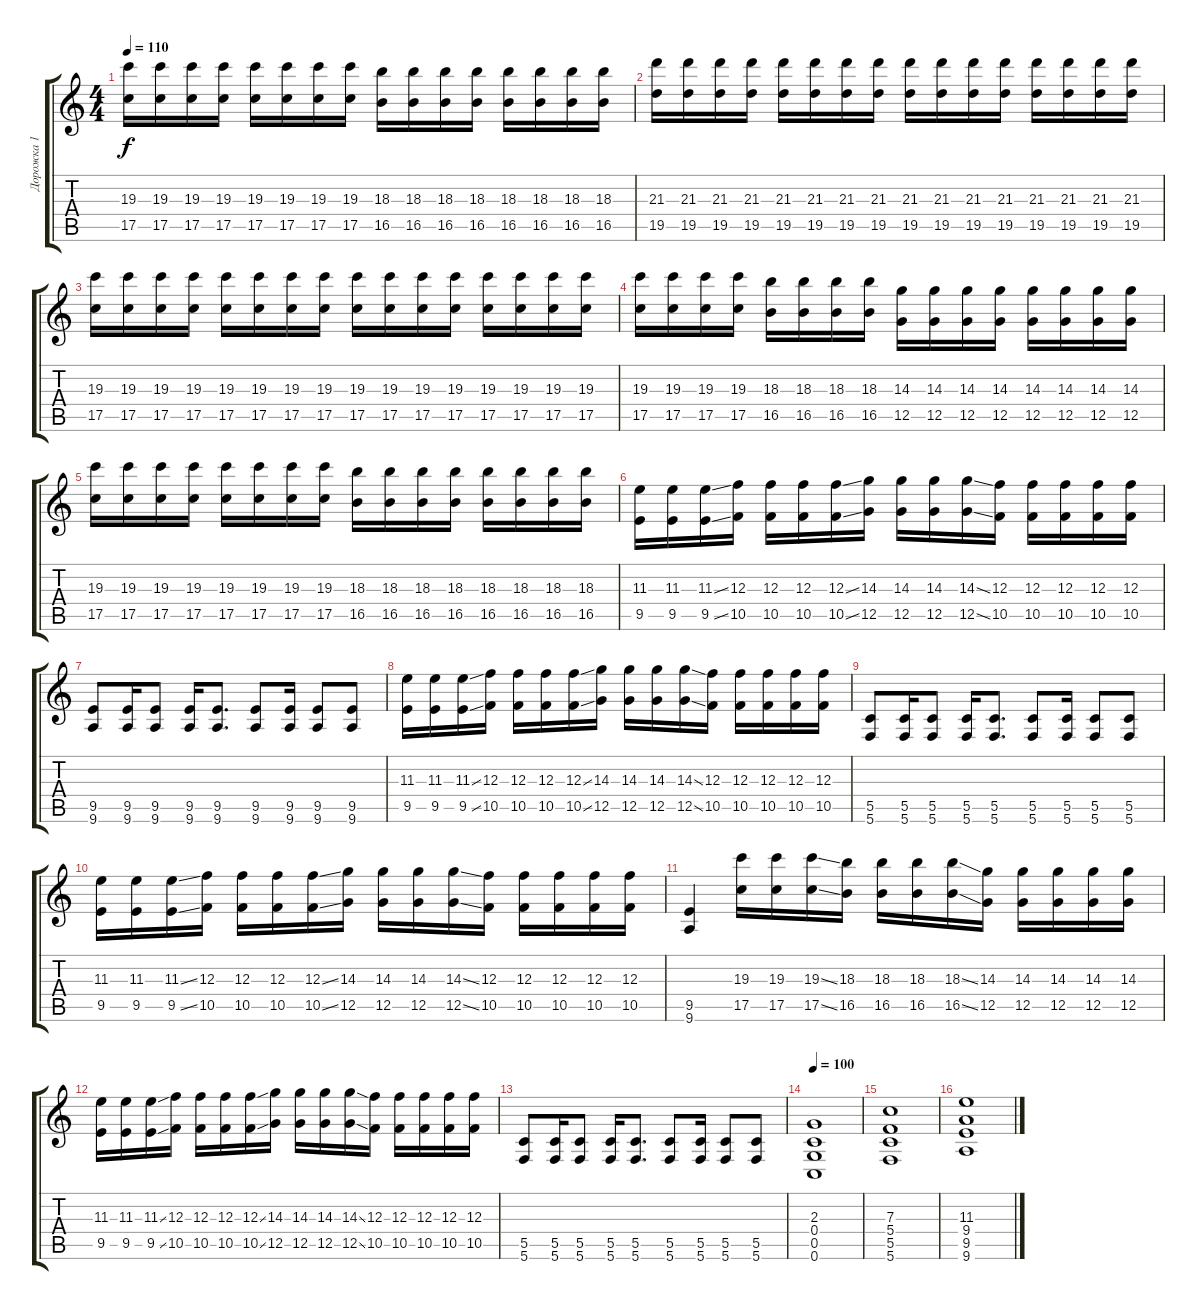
\track ("Дорожка 1" "Дорожка 1") {instrument distortionguitar}
\staff {score tabs}
\tuning (D4 A3 F3 C3 G2 C2) {hide}
\ts (4 4)
\tempo 110
\clef g2
\ks c
(19.3 17.5).16{dy f} (19.3 17.5).16 (19.3 17.5).16 (19.3 17.5).16 (19.3 17.5).16 (19.3 17.5).16 (19.3 17.5).16 (19.3 17.5).16 (18.3 16.5).16 (18.3 16.5).16 (18.3 16.5).16 (18.3 16.5).16 (18.3 16.5).16 (18.3 16.5).16 (18.3 16.5).16 (18.3 16.5).16 |
(21.3 19.5).16 (21.3 19.5).16 (21.3 19.5).16 (21.3 19.5).16 (21.3 19.5).16 (21.3 19.5).16 (21.3 19.5).16 (21.3 19.5).16 (21.3 19.5).16 (21.3 19.5).16 (21.3 19.5).16 (21.3 19.5).16 (21.3 19.5).16 (21.3 19.5).16 (21.3 19.5).16 (21.3 19.5).16 |
(19.3 17.5).16 (19.3 17.5).16 (19.3 17.5).16 (19.3 17.5).16 (19.3 17.5).16 (19.3 17.5).16 (19.3 17.5).16 (19.3 17.5).16 (19.3 17.5).16 (19.3 17.5).16 (19.3 17.5).16 (19.3 17.5).16 (19.3 17.5).16 (19.3 17.5).16 (19.3 17.5).16 (19.3 17.5).16 |
(19.3 17.5).16 (19.3 17.5).16 (19.3 17.5).16 (19.3 17.5).16 (18.3 16.5).16 (18.3 16.5).16 (18.3 16.5).16 (18.3 16.5).16 (14.3 12.5).16 (14.3 12.5).16 (14.3 12.5).16 (14.3 12.5).16 (14.3 12.5).16 (14.3 12.5).16 (14.3 12.5).16 (14.3 12.5).16 |
(19.3 17.5).16 (19.3 17.5).16 (19.3 17.5).16 (19.3 17.5).16 (19.3 17.5).16 (19.3 17.5).16 (19.3 17.5).16 (19.3 17.5).16 (18.3 16.5).16 (18.3 16.5).16 (18.3 16.5).16 (18.3 16.5).16 (18.3 16.5).16 (18.3 16.5).16 (18.3 16.5).16 (18.3 16.5).16 |
(11.3 9.5).16 (11.3 9.5).16 (11.3{ss} 9.5{ss}).16 (12.3 10.5).16 (12.3 10.5).16 (12.3 10.5).16 (12.3{ss} 10.5{ss}).16 (14.3 12.5).16 (14.3 12.5).16 (14.3 12.5).16 (14.3{ss} 12.5{ss}).16 (12.3 10.5).16 (12.3 10.5).16 (12.3 10.5).16 (12.3 10.5).16 (12.3 10.5).16 |
(9.5 9.6).8 (9.5 9.6).16 (9.5 9.6).8 (9.5 9.6).16 (9.5 9.6).8{d} (9.5 9.6).8 (9.5 9.6).16 (9.5 9.6).8 (9.5 9.6).8 |
(11.3 9.5).16 (11.3 9.5).16 (11.3{ss} 9.5{ss}).16 (12.3 10.5).16 (12.3 10.5).16 (12.3 10.5).16 (12.3{ss} 10.5{ss}).16 (14.3 12.5).16 (14.3 12.5).16 (14.3 12.5).16 (14.3{ss} 12.5{ss}).16 (12.3 10.5).16 (12.3 10.5).16 (12.3 10.5).16 (12.3 10.5).16 (12.3 10.5).16 |
(5.5 5.6).8 (5.5 5.6).16 (5.5 5.6).8 (5.5 5.6).16 (5.5 5.6).8{d} (5.5 5.6).8 (5.5 5.6).16 (5.5 5.6).8 (5.5 5.6).8 |
(11.3 9.5).16 (11.3 9.5).16 (11.3{ss} 9.5{ss}).16 (12.3 10.5).16 (12.3 10.5).16 (12.3 10.5).16 (12.3{ss} 10.5{ss}).16 (14.3 12.5).16 (14.3 12.5).16 (14.3 12.5).16 (14.3{ss} 12.5{ss}).16 (12.3 10.5).16 (12.3 10.5).16 (12.3 10.5).16 (12.3 10.5).16 (12.3 10.5).16 |
(9.5 9.6).4 (19.3 17.5).16 (19.3 17.5).16 (19.3{ss} 17.5{ss}).16 (18.3 16.5).16 (18.3 16.5).16 (18.3 16.5).16 (18.3{ss} 16.5{ss}).16 (14.3 12.5).16 (14.3 12.5).16 (14.3 12.5).16 (14.3 12.5).16 (14.3 12.5).16 |
(11.3 9.5).16 (11.3 9.5).16 (11.3{ss} 9.5{ss}).16 (12.3 10.5).16 (12.3 10.5).16 (12.3 10.5).16 (12.3{ss} 10.5{ss}).16 (14.3 12.5).16 (14.3 12.5).16 (14.3 12.5).16 (14.3{ss} 12.5{ss}).16 (12.3 10.5).16 (12.3 10.5).16 (12.3 10.5).16 (12.3 10.5).16 (12.3 10.5).16 |
(5.5 5.6).8 (5.5 5.6).16 (5.5 5.6).8 (5.5 5.6).16 (5.5 5.6).8{d} (5.5 5.6).8 (5.5 5.6).16 (5.5 5.6).8 (5.5 5.6).8 |
\tempo 100
(2.3 0.4 0.5 0.6).1 |
(7.3 5.4 5.5 5.6).1 |
(11.3 9.4 9.5 9.6).1
